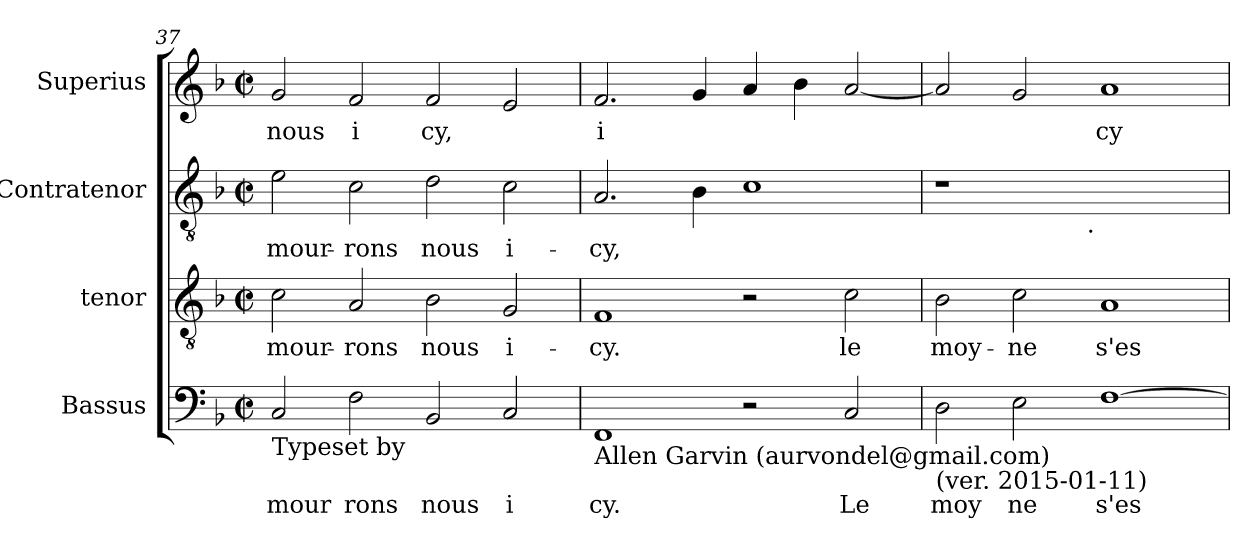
**kern	**text	**kern	**text	**kern	**text	**kern	**text
*part4	*part4	*part3	*part3	*part2	*part2	*part1	*part1
*staff4	*staff4	*staff3	*staff3	*staff2	*staff2	*staff1	*staff1
*I"Bassus	*	*I"tenor	*	*I"Contratenor	*	*I"Superius	*
*clefF4	*	*clefGv2	*	*clefGv2	*	*clefG2	*
*k[b-]	*	*k[b-]	*	*k[b-]	*	*k[b-]	*
*F:	*	*F:	*	*F:	*	*F:	*
*M2/2	*	*M2/2	*	*M2/2	*	*M2/2	*
*met(c|)	*	*met(c|)	*	*met(c|)	*	*met(c|)	*
=37	=37	=37	=37	=37	=37	=37	=37
!LO:TX:b:t=Typeset by	!	!	!	!	!	!	!
!	!LO:LY:b:cj	!	!LO:LY:b:cj	!	!LO:LY:b:cj	!	!LO:LY:b:cj
2C/	mour	2c\	-mour-	2e\	-mour-	2g/	nous
!	!LO:LY:b:cj	!	!LO:LY:b:cj	!	!LO:LY:b:cj	!	!LO:LY:b:cj
2F\	rons	2A/	-rons	2c\	-rons	2f/	i
!	!LO:LY:b:cj	!	!LO:LY:b:cj	!	!LO:LY:b:cj	!	!LO:LY:b:cj
2BB-/	nous	2B-\	nous	2d\	nous	2f/	cy,
!	!LO:LY:b:cj	!	!LO:LY:b:cj	!	!LO:LY:b:cj	!	!LO:LY:b:cj
2C/	i	2G/	i-	2c\	i-	2e/	.
=38	=38	=38	=38	=38	=38	=38	=38
!LO:TX:b:t=Allen Garvin (aurvondel@gmail.com)	!	!	!	!	!	!	!
!	!LO:LY:b:cj	!	!LO:LY:b:cj	!	!LO:LY:b:cj	!	!LO:LY:b:cj
1FF	cy.	1F	-cy.	2.A/	-cy,	2.f/	i
!	!	!	!	!	!LO:LY:b:cj	!	!LO:LY:b:cj
.	.	.	.	4B-\	.	4g/	.
!	!	!	!	!	!LO:LY:b:cj	!	!LO:LY:b:cj
2r	.	2r	.	1c	.	4a/	.
!	!	!	!	!	!	!	!LO:LY:b:cj
.	.	.	.	.	.	4b-\	.
!	!LO:LY:b:cj	!	!LO:LY:b:cj	!	!	!	!LO:LY:b:cj
2C/	Le	2c\	le	.	.	[<2a/	.
=39	=39	=39	=39	=39	=39	=39	=39
!LO:TX:b:t=(ver. 2015-01-11)	!	!	!	!	!	!	!
!	!LO:LY:b:cj	!	!LO:LY:b:cj	!	!	!	!LO:LY:b:cj
*	*	*	*	*^	*	*	*
2D\	moy	2B-\	moy-	1r	2ryy	.	2a/]	.
!	!LO:LY:b:cj	!	!LO:LY:b:cj	!	!	!	!	!LO:LY:b:cj
2E\	ne	2c\	-ne	.	4...ryy	.	2g/	.
!	!	!	!	!	!LO:TX:b:t=.	!	!	!
.	.	.	.	.	1ryy	.	.	.
!	!LO:LY:b:cj	!	!LO:LY:b:cj	!	!	!	!	!LO:LY:b:cj
[>1F	s'es	1A	s'es-	1ryy	.	.	1a	cy
.	.	.	.	.	32ryy	.	.	.
*	*	*	*	*v	*v	*	*	*
=	=	=	=	=	=	=	=
*-	*-	*-	*-	*-	*-	*-	*-
